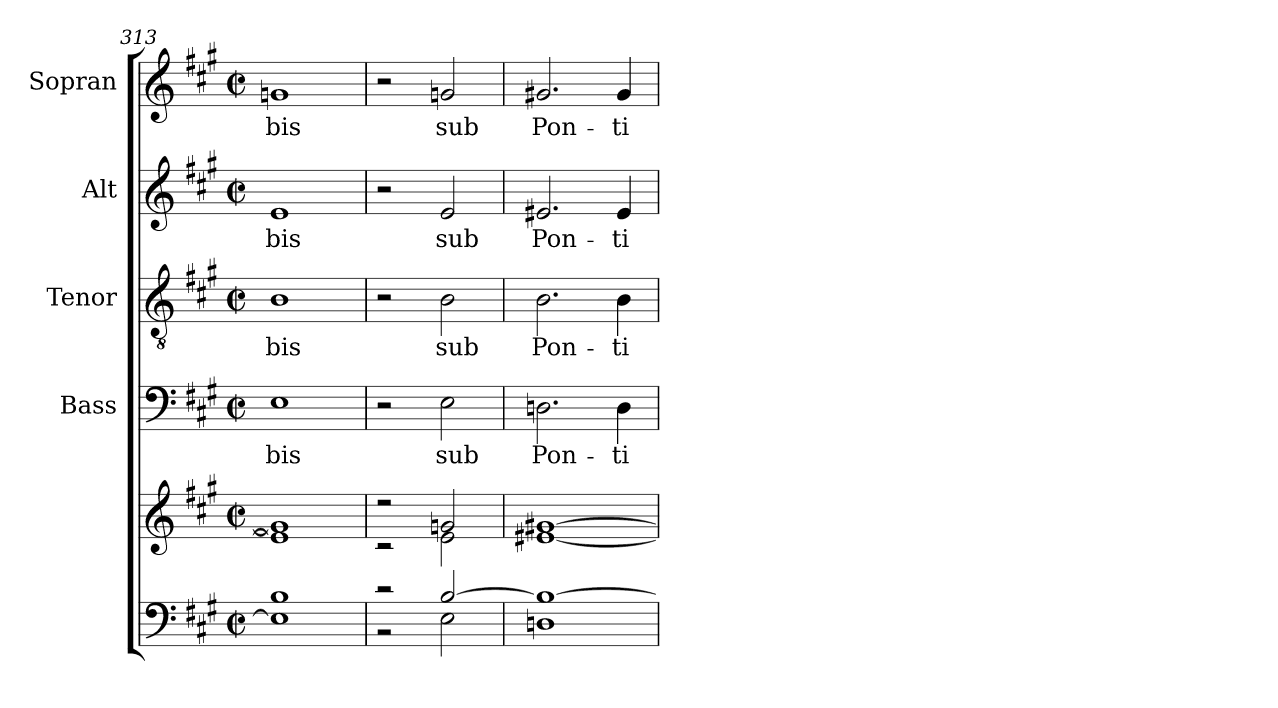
**kern	**kern	**kern	**text	**kern	**text	**kern	**text	**kern	**text
*part5	*part5	*part4	*part4	*part3	*part3	*part2	*part2	*part1	*part1
*staff6	*staff5	*staff4	*staff4	*staff3	*staff3	*staff2	*staff2	*staff1	*staff1
*	*	*I"Bass	*	*I"Tenor	*	*I"Alt	*	*I"Sopran	*
*	*	*I'B.	*	*I'T.	*	*I'A.	*	*I'S.	*
*clefF4	*clefG2	*clefF4	*	*clefGv2	*	*clefG2	*	*clefG2	*
*k[f#c#g#]	*k[f#c#g#]	*k[f#c#g#]	*	*k[f#c#g#]	*	*k[f#c#g#]	*	*k[f#c#g#]	*
*A:	*A:	*A:	*	*A:	*	*A:	*	*A:	*
*M2/2	*M2/2	*M2/2	*	*M2/2	*	*M2/2	*	*M2/2	*
*met(c|)	*met(c|)	*met(c|)	*	*met(c|)	*	*met(c|)	*	*met(c|)	*
=313	=313	=313	=313	=313	=313	=313	=313	=313	=313
*^	*^	*	*	*	*	*	*	*	*
!	!	!	!	!	!LO:LY:b	!	!LO:LY:b	!	!LO:LY:b	!	!LO:LY:b
1B	1E]	1g]	1e]	1E	-bis	1B	-bis	1e	-bis	1gn	-bis
!!LO:PB:g=z
=314	=314	=314	=314	=314	=314	=314	=314	=314	=314	=314	=314
2r	2r	2r	2r	2r	.	2r	.	2r	.	2r	.
!	!	!	!	!	!LO:LY:b	!	!LO:LY:b	!	!LO:LY:b	!	!LO:LY:b
[>2B/	2E\	2gn/	2e\	2E\	sub	2B\	sub	2e/	sub	2gn/	sub
=315	=315	=315	=315	=315	=315	=315	=315	=315	=315	=315	=315
!	!	!	!	!	!LO:LY:b	!	!LO:LY:b	!	!LO:LY:b	!	!LO:LY:b
1B_	1Dn	[>1g#X	[<1e#X	2.Dn\	Pon-	2.B\	Pon-	2.e#X/	Pon-	2.g#X/	Pon-
!	!	!	!	!	!LO:LY:b	!	!LO:LY:b	!	!LO:LY:b	!	!LO:LY:b
.	.	.	.	4D\	-ti-	4B\	-ti-	4e#/	-ti-	4g#/	-ti-
*v	*v	*	*	*	*	*	*	*	*	*	*
*	*v	*v	*	*	*	*	*	*	*	*
=	=	=	=	=	=	=	=	=	=
*-	*-	*-	*-	*-	*-	*-	*-	*-	*-
